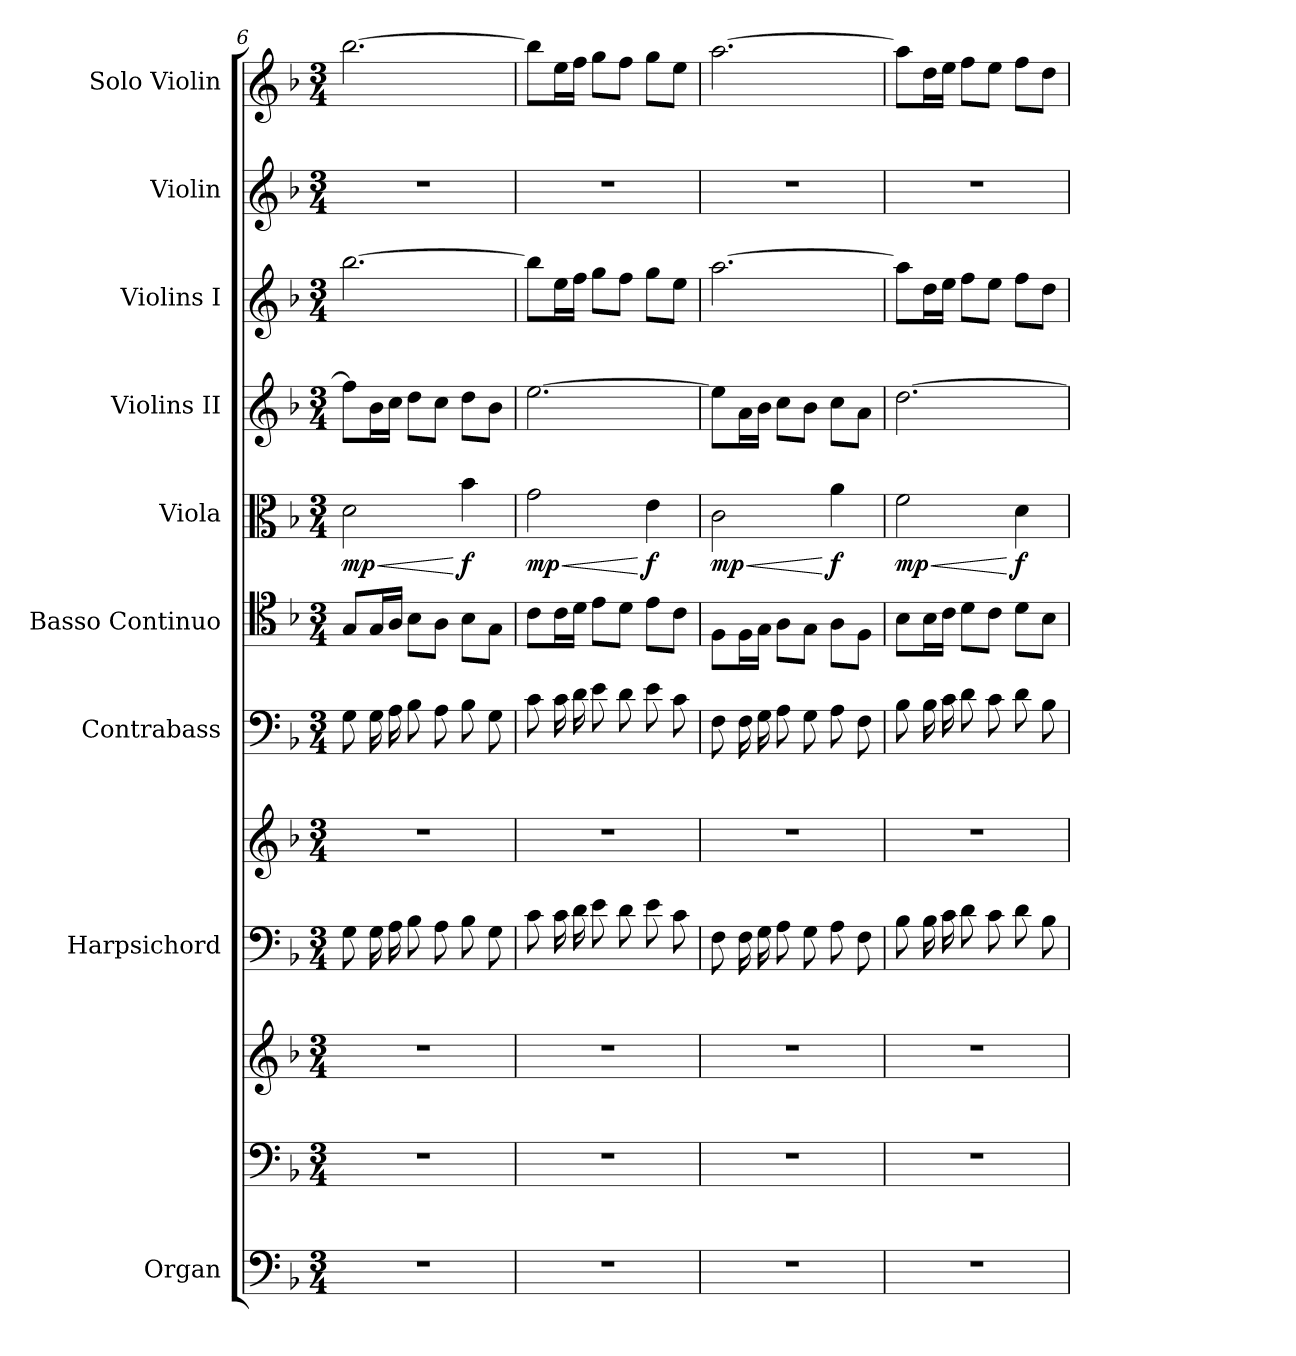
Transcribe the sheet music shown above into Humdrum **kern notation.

**kern	**kern	**kern	**kern	**kern	**kern	**kern	**kern	**dynam	**kern	**kern	**kern	**kern
*part9	*part9	*part9	*part8	*part8	*part7	*part6	*part5	*part5	*part4	*part3	*part2	*part1
*staff12	*staff11	*staff10	*staff9	*staff8	*staff7	*staff6	*staff5	*staff5	*staff4	*staff3	*staff2	*staff1
*I"Organ	*	*	*I"Harpsichord	*	*I"Contrabass	*I"Basso Continuo	*I"Viola	*	*I"Violins II	*I"Violins I	*I"Violin	*I"Solo Violin
*I'Org.	*	*	*I'Hch.	*	*I'Cb.	*I'B.C.	*I'Vla.	*	*I'Vlns. II	*I'Vlns. I	*I'Vln.	*I'Vln.
!!LO:LB:g=z
*clefF4	*clefF4	*clefG2	*clefF4	*clefG2	*clefF4	*clefC4	*clefC3	*	*clefG2	*clefG2	*clefG2	*clefG2
*	*	*	*	*	*ITrd7c12	*	*	*	*	*	*	*
*k[b-]	*k[b-]	*k[b-]	*k[b-]	*k[b-]	*k[b-]	*k[b-]	*k[b-]	*	*k[b-]	*k[b-]	*k[b-]	*k[b-]
*M3/4	*M3/4	*M3/4	*M3/4	*M3/4	*M3/4	*M3/4	*M3/4	*	*M3/4	*M3/4	*M3/4	*M3/4
=6	=6	=6	=6	=6	=6	=6	=6	=6	=6	=6	=6	=6
!	!	!	!	!	!	!	!	!LO:HP:b	!	!	!	!
!	!	!	!	!	!	!	!	!LO:DY:n=1:b	!	!	!	!
2.r	2.r	2.r	8G\	2.r	8GG\	8G/L	2d\	< mp	8ff\L]	[2.bb-\	2.r	[2.bb-\
.	.	.	16G\	.	16GG\	16G/L	.	.	16b-\L	.	.	.
.	.	.	16A\	.	16AA\	16A/JJ	.	.	16cc\JJ	.	.	.
.	.	.	8B-\	.	8BB-\	8B-\L	.	.	8dd\L	.	.	.
.	.	.	8A\	.	8AA\	8A\J	.	.	8cc\J	.	.	.
!	!	!	!	!	!	!	!	!LO:DY:n=2:b	!	!	!	!
.	.	.	8B-\	.	8BB-\	8B-\L	4b-\	[ f	8dd\L	.	.	.
.	.	.	8G\	.	8GG\	8G\J	.	.	8b-\J	.	.	.
=7	=7	=7	=7	=7	=7	=7	=7	=7	=7	=7	=7	=7
!	!	!	!	!	!	!	!	!LO:HP:b	!	!	!	!
!	!	!	!	!	!	!	!	!LO:DY:n=1:b	!	!	!	!
2.r	2.r	2.r	8c\	2.r	8C\	8c\L	2g\	< mp	[2.ee\	8bb-\L]	2.r	8bb-\L]
.	.	.	16c\	.	16C\	16c\L	.	.	.	16ee\L	.	16ee\L
.	.	.	16d\	.	16D\	16d\JJ	.	.	.	16ff\JJ	.	16ff\JJ
.	.	.	8e\	.	8E\	8e\L	.	.	.	8gg\L	.	8gg\L
.	.	.	8d\	.	8D\	8d\J	.	.	.	8ff\J	.	8ff\J
!	!	!	!	!	!	!	!	!LO:DY:n=2:b	!	!	!	!
.	.	.	8e\	.	8E\	8e\L	4e\	[ f	.	8gg\L	.	8gg\L
.	.	.	8c\	.	8C\	8c\J	.	.	.	8ee\J	.	8ee\J
=8	=8	=8	=8	=8	=8	=8	=8	=8	=8	=8	=8	=8
!	!	!	!	!	!	!	!	!LO:HP:b	!	!	!	!
!	!	!	!	!	!	!	!	!LO:DY:n=1:b	!	!	!	!
2.r	2.r	2.r	8F\	2.r	8FF\	8F\L	2c\	< mp	8ee\L]	[2.aa\	2.r	[2.aa\
.	.	.	16F\	.	16FF\	16F\L	.	.	16a\L	.	.	.
.	.	.	16G\	.	16GG\	16G\JJ	.	.	16b-\JJ	.	.	.
.	.	.	8A\	.	8AA\	8A\L	.	.	8cc\L	.	.	.
.	.	.	8G\	.	8GG\	8G\J	.	.	8b-\J	.	.	.
!	!	!	!	!	!	!	!	!LO:DY:n=2:b	!	!	!	!
.	.	.	8A\	.	8AA\	8A\L	4a\	[ f	8cc\L	.	.	.
.	.	.	8F\	.	8FF\	8F\J	.	.	8a\J	.	.	.
=9	=9	=9	=9	=9	=9	=9	=9	=9	=9	=9	=9	=9
!	!	!	!	!	!	!	!	!LO:HP:b	!	!	!	!
!	!	!	!	!	!	!	!	!LO:DY:n=1:b	!	!	!	!
2.r	2.r	2.r	8B-\	2.r	8BB-\	8B-\L	2f\	< mp	[2.dd\	8aa\L]	2.r	8aa\L]
.	.	.	16B-\	.	16BB-\	16B-\L	.	.	.	16dd\L	.	16dd\L
.	.	.	16c\	.	16C\	16c\JJ	.	.	.	16ee\JJ	.	16ee\JJ
.	.	.	8d\	.	8D\	8d\L	.	.	.	8ff\L	.	8ff\L
.	.	.	8c\	.	8C\	8c\J	.	.	.	8ee\J	.	8ee\J
!	!	!	!	!	!	!	!	!LO:DY:n=2:b	!	!	!	!
.	.	.	8d\	.	8D\	8d\L	4d\	[ f	.	8ff\L	.	8ff\L
.	.	.	8B-\	.	8BB-\	8B-\J	.	.	.	8dd\J	.	8dd\J
=	=	=	=	=	=	=	=	=	=	=	=	=
*-	*-	*-	*-	*-	*-	*-	*-	*-	*-	*-	*-	*-
